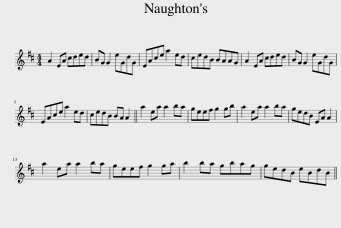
X:1
L:1/8
M:4/4
I:linebreak $
K:D
V:1 treble
V:1
 A2 EA cded | BG G2 eGdG | EAce a2 ed | cedB BAAG | A2 EA cded | %5
 BG G2 eGdG |$ EAce a2 ed | cedB BA A2 || a2 ea a2 ba | geef g2 gb | %10
 a2 ea a2 ba | gedB EA A2 |$ a2 ea a2 ba | geef g2 ga | b2 ba gbag | %15
 gedB eBdB || %16
